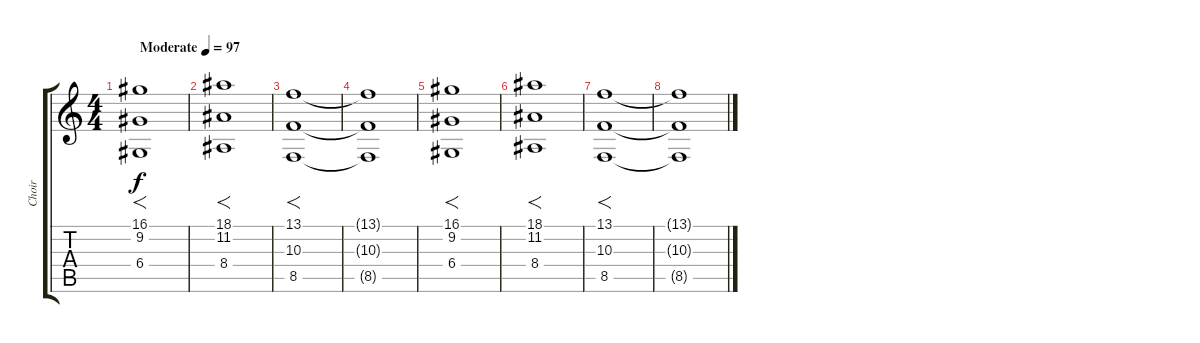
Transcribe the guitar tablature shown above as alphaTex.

\track ("Choir" "Choir") {instrument choiraahs}
\staff {score tabs}
\tuning (E4 B3 G3 D3 A2 E2) {hide}
\ts (4 4)
\tempo (97 "Moderate")
\clef g2
\ks c
(16.1 9.2 6.4).1{f dy f instrument choiraahs} |
(18.1 11.2 8.4).1{f} |
(13.1 10.3 8.5).1{f} |
(13.1{t} 10.3{t} 8.5{t}).1{volume 7} |
(16.1 9.2 6.4).1{f} |
(18.1 11.2 8.4).1{f} |
(13.1 10.3 8.5).1{f} |
(13.1{t} 10.3{t} 8.5{t}).1{volume 7}
